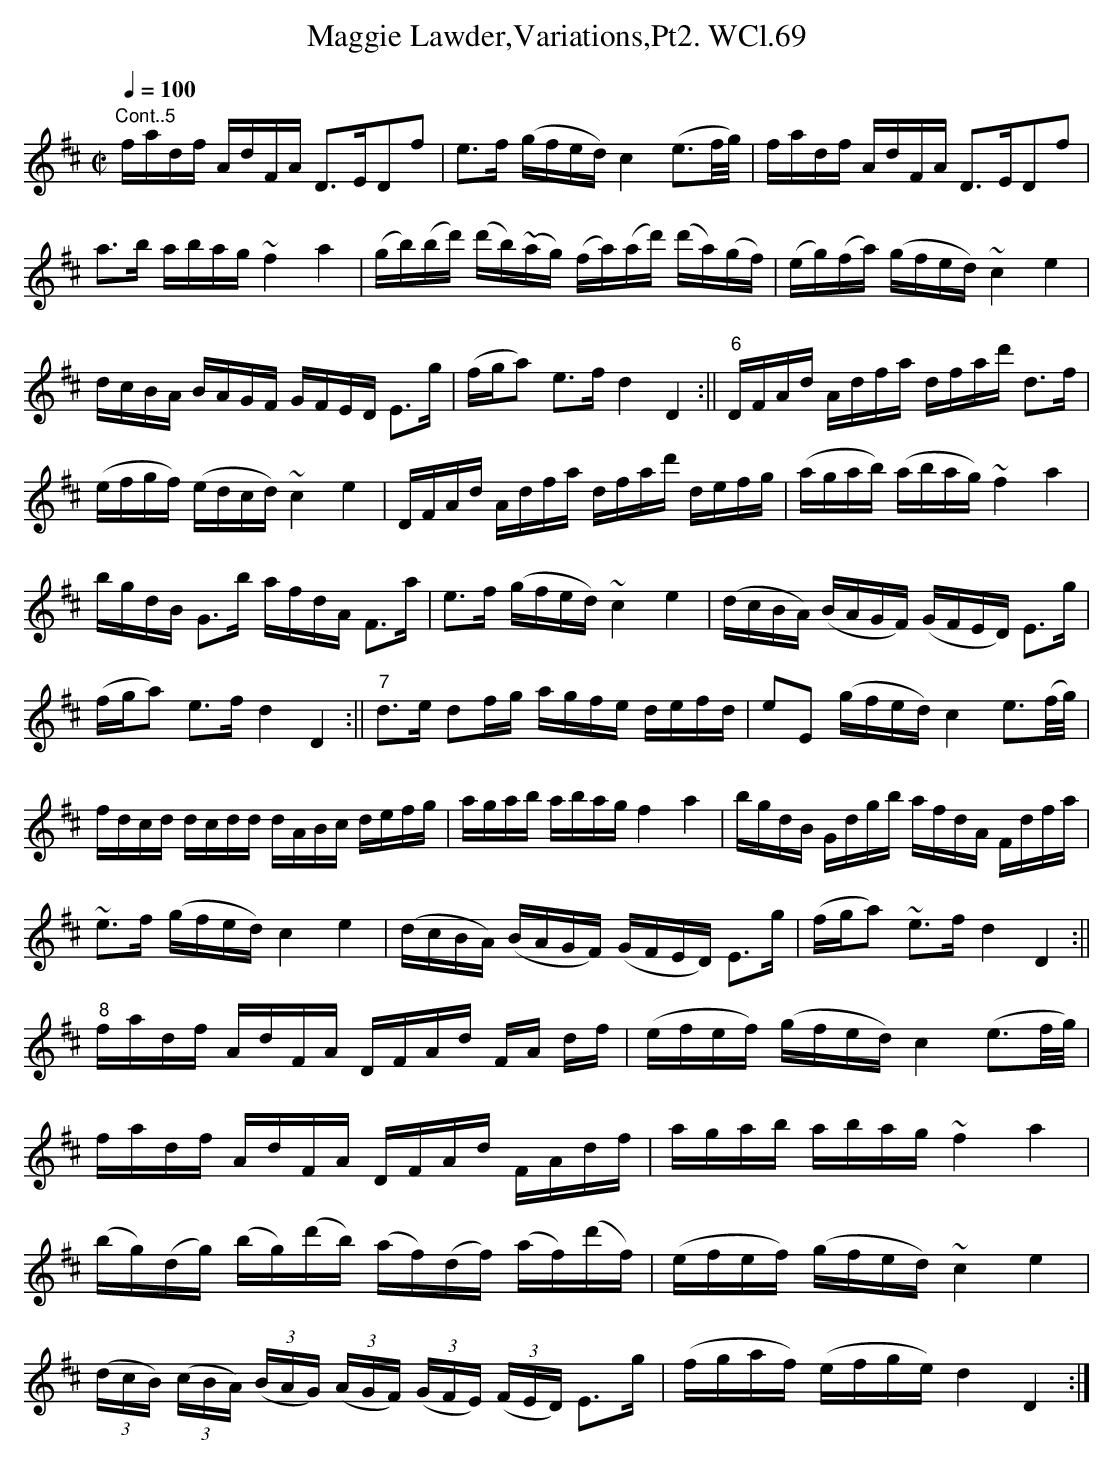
X:1
T:Maggie Lawder,Variations,Pt2. WCl.69
M:C|
L:1/8
Q:1/4=100
K:D
"Cont..5"f/a/d/f/ A/d/F/A/ D>EDf|e>f (g/f/e/d/) c2 (e3/2f/4g/4)|\
f/a/d/f/ A/d/F/A/ D>EDf|
a>b a/b/a/g/ ~f2 a2|(g/b/)(b/d'/) (d'/b/)(~a/g/) (f/a/)(a/d'/)\
(d'/a/)(g/f/)|(e/g/)(f/a/) (g/f/e/d/) ~c2 e2|
d/c/B/A/ B/A/G/F/ G/F/E/D/ E>g|(f/g/a) e>f d2D2:||\
"6"D/F/A/d/ A/d/f/a/ d/f/a/d'/ d>f|
(e/f/g/f/) (e/d/c/d/) ~c2 e2|D/F/A/d/ A/d/f/a/ d/f/a/d'/ d/e/f/g/|\
(a/g/a/b/) (a/b/a/g/) ~f2a2|
b/g/d/B/ G>b a/f/d/A/ F>a|e>f (g/f/e/d/) ~c2e2|\
(d/c/B/A/) (B/A/G/F/) (G/F/E/D/) E>g|
(f/g/a) e>f d2D2:||\
"7"d>e df/g/ a/g/f/e/ d/e/f/d/|eE (g/f/e/d/) c2 e3/2(f/4g/4)|
f/d/c/d/ d/c/d/d/ d/A/B/c/ d/e/f/g/|a/g/a/b/ a/b/a/g/ f2a2|\
b/g/d/B/ G/d/g/b/ a/f/d/A/ F/d/f/a/|
~e>f (g/f/e/d/) c2e2|\
(d/c/B/A/) (B/A/G/F/) (G/F/E/D/) E>g|(f/g/a) ~e>f d2D2:||
"8"f/a/d/f/ A/d/F/A/ D/F/A/d/ F/A/ d/f/|\
(e/f/e/f/) (g/f/e/d/) c2 (e3/2f/4g/4)|
f/a/d/f/ A/d/F/A/ D/F/A/d/ F/A/d/f/|a/g/a/b/ a/b/a/g/ ~f2a2|
(b/g/)(d/g/) (b/g/)(d'/b/) (a/f/)(d/f/) (a/f/)(d'/f/)|\
(e/f/e/f/) (g/f/e/d/) ~c2 e2|
((3d/c/B/) ((3c/B/A/) ((3B/A/G/) ((3A/G/F/) ((3G/F/E/) ((3F/E/D/) E>g|\
(f/g/a/f/) (e/f/g/e/) d2D2:|
